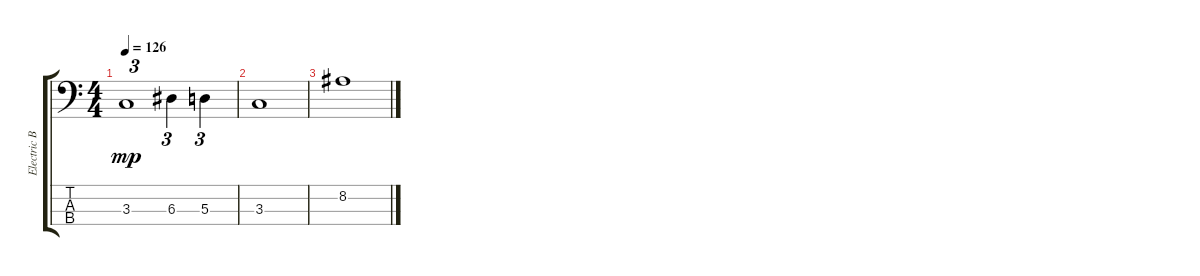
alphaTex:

\track ("Electric Bass" "Electric B") {instrument electricbassfinger}
\staff {score tabs}
\tuning (G2 D2 A1 E1) {hide}
\ts (4 4)
\tempo 126
\clef f4
\ks c
3.3.1{tu (3 2) dy mp} 6.3.4{tu (3 2)} 5.3.4{tu (3 2)} |
3.3.1 |
8.2.1
